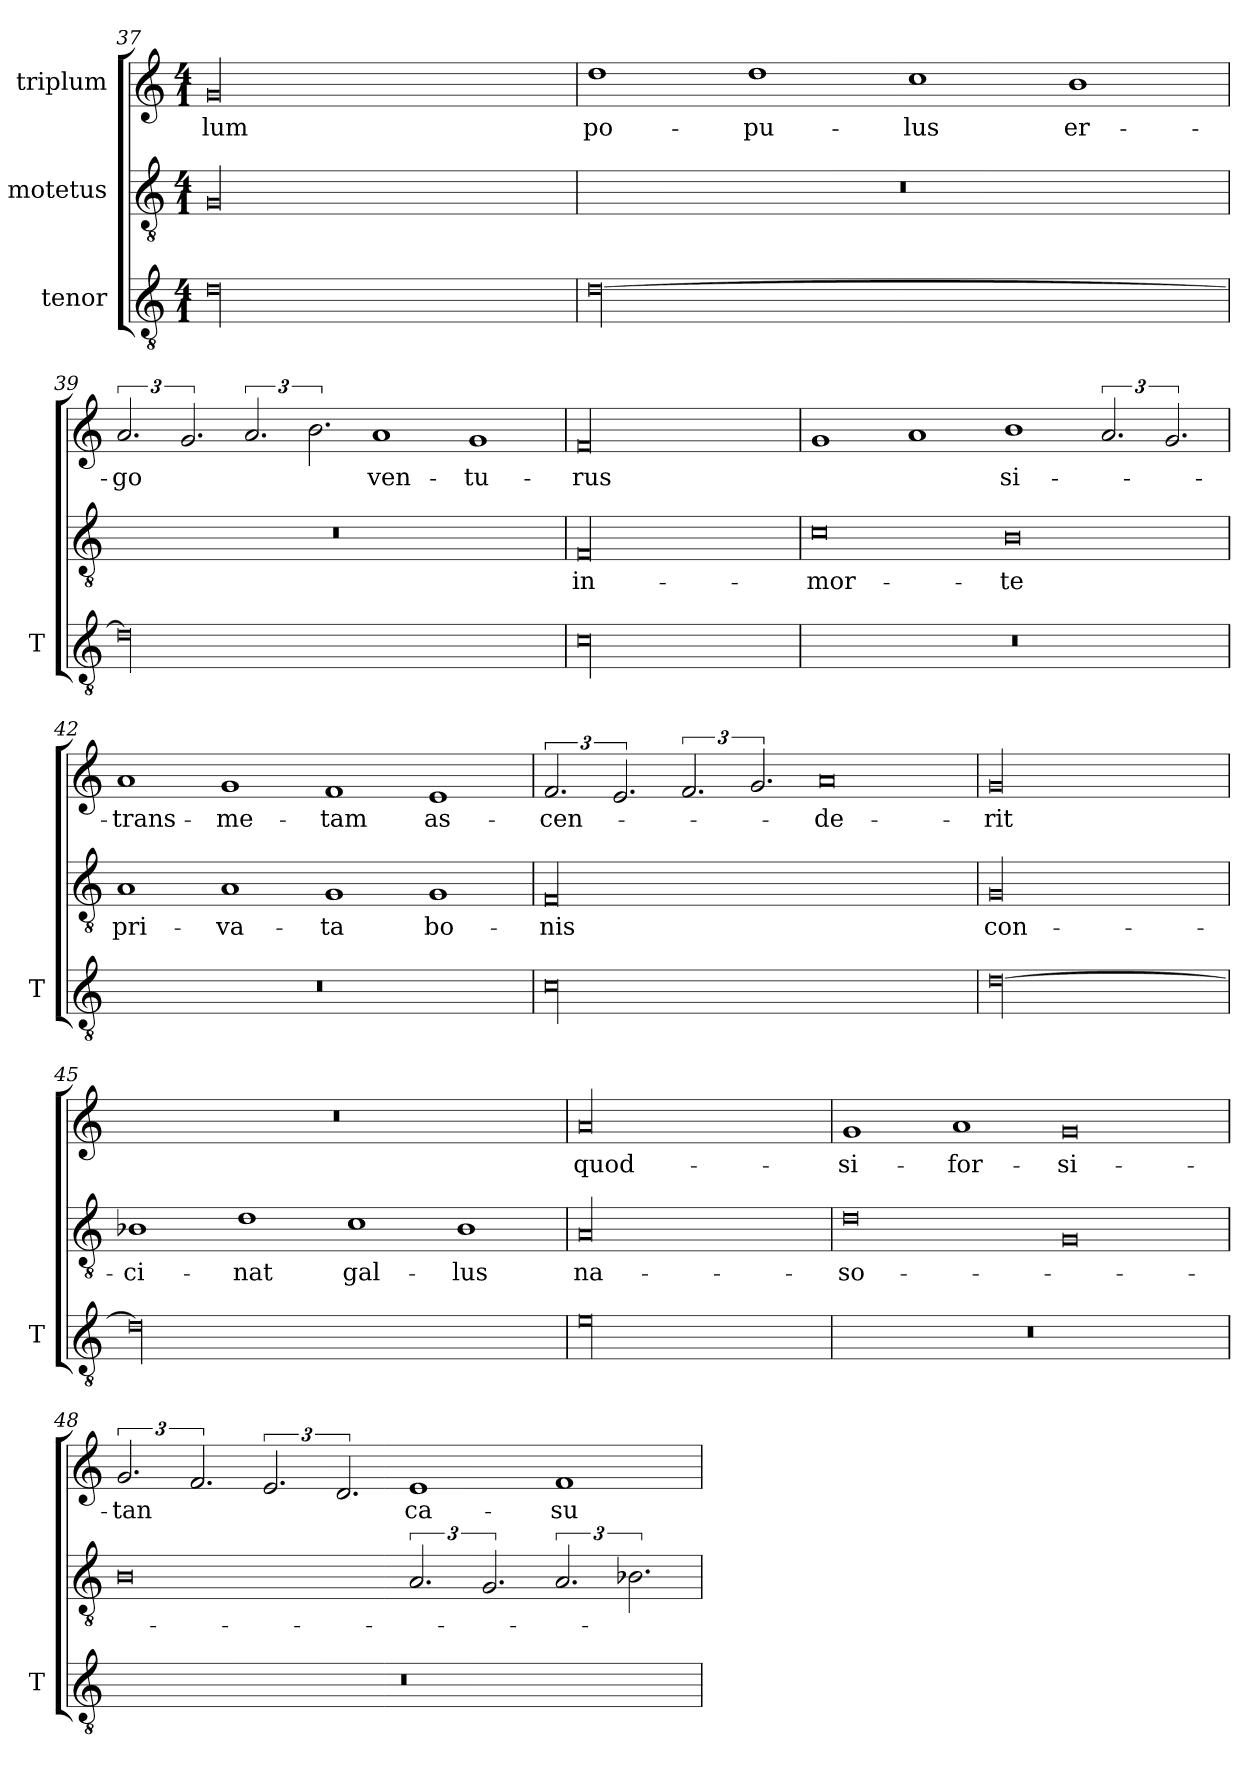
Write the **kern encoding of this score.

**kern	**kern	**text	**kern	**text
*part3	*part2	*part2	*part1	*part1
*staff3	*staff2	*staff2	*staff1	*staff1
*I"tenor	*I"motetus	*	*I"triplum	*
*I'T	*	*	*	*
*clefGv2	*clefGv2	*	*clefG2	*
*k[]	*k[]	*	*k[]	*
*C:	*C:	*	*C:	*
*M4/1	*M4/1	*	*M4/1	*
=37	=37	=37	=37	=37
00d\	00G/	.	00g/	-lum
=38	=38	=38	=38	=38
[00d\	00r	.	1dd\	po-
.	.	.	1dd\	-pu-
.	.	.	1cc\	-lus
.	.	.	1b\	er-
=39	=39	=39	=39	=39
00d\]	00r	.	3.a/	-go
.	.	.	3.g/	.
.	.	.	3.a/	.
.	.	.	3.b\	.
.	.	.	1a/	ven-
.	.	.	1g/	-tu-
=40	=40	=40	=40	=40
00c\	00F/	in-	00f/	-rus
=41	=41	=41	=41	=41
00r	0c\	mor-	1g/	.
.	.	.	1a/	.
.	0B\	-te	1b\	si-
.	.	.	3.a/	.
.	.	.	3.g/	.
=42	=42	=42	=42	=42
00r	1A/	pri-	1a/	trans-
.	1A/	-va-	1g/	me-
.	1G/	-ta	1f/	-tam
.	1G/	bo-	1e/	as-
=43	=43	=43	=43	=43
00c\	00F/	-nis	3.f/	-cen-
.	.	.	3.e/	.
.	.	.	3.f/	.
.	.	.	3.g/	.
.	.	.	0a/	-de-
!!LO:PB:g=z
=44	=44	=44	=44	=44
[00d\	00G/	con-	00g/	-rit
=45	=45	=45	=45	=45
00d\]	1B-X\	-ci-	00r	.
.	1d\	-nat	.	.
.	1c\	gal-	.	.
.	1B-\	-lus	.	.
=46	=46	=46	=46	=46
00e\	00A/	na-	00a/	quod-
=47	=47	=47	=47	=47
00r	0d\	-so-	1g/	si-
.	.	.	1a/	for-
.	0G/	.	0g/	-si-
=48	=48	=48	=48	=48
00r	0B\	.	3.g/	-tan
.	.	.	3.f/	.
.	.	.	3.e/	.
.	.	.	3.d/	.
.	3.A/	.	1e/	ca-
.	3.G/	.	.	.
.	3.A/	.	1f/	-su-
.	3.B-X\	.	.	.
=	=	=	=	=
*-	*-	*-	*-	*-
